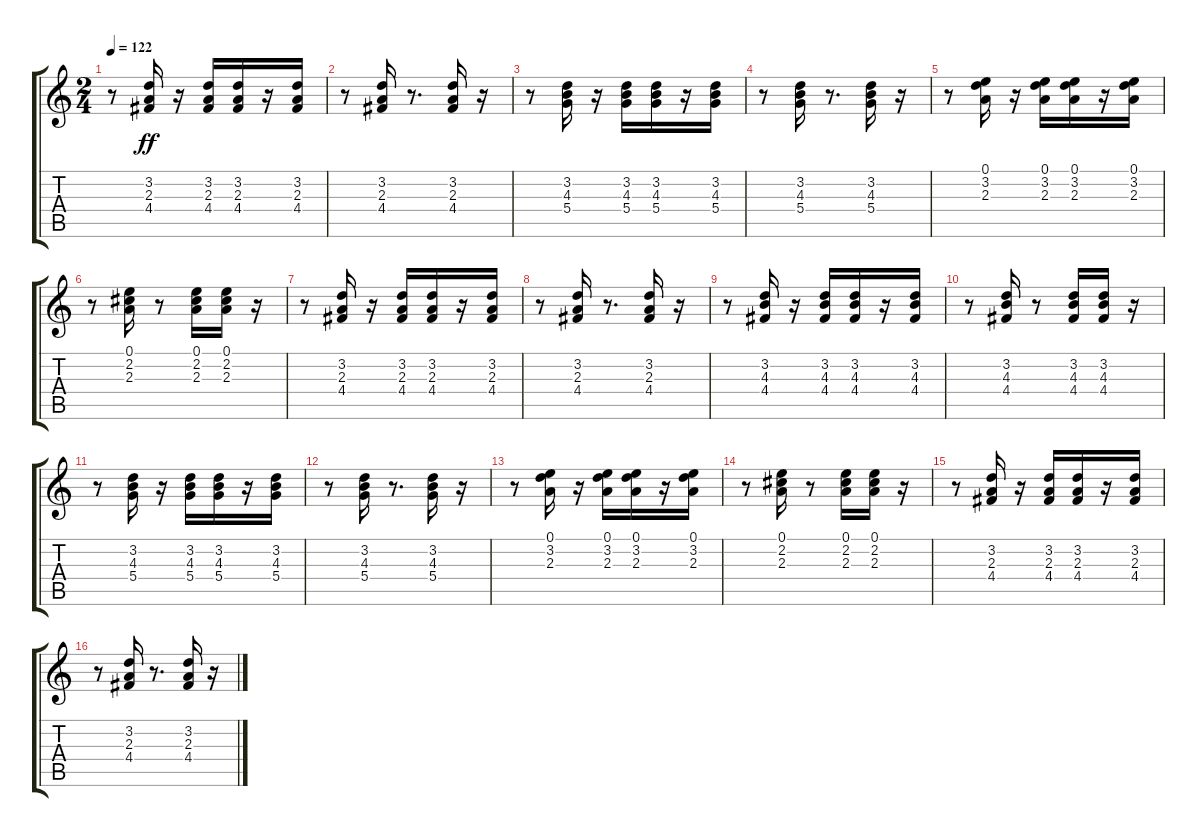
\track "" {instrument acousticguitarnylon}
\staff {score tabs}
\tuning (E4 B3 G3 D3 A2 E2) {hide}
\ts (2 4)
\tempo 122
\clef g2
\ks c
r.8{dy ff} (3.2 2.3 4.4).16 r.16 (3.2 2.3 4.4).16 (3.2 2.3 4.4).16 r.16 (3.2 2.3 4.4).16 |
r.8 (3.2 2.3 4.4).16 r.8{d} (3.2 2.3 4.4).16 r.16 |
r.8 (3.2 4.3 5.4).16 r.16 (3.2 4.3 5.4).16 (3.2 4.3 5.4).16 r.16 (3.2 4.3 5.4).16 |
r.8 (3.2 4.3 5.4).16 r.8{d} (3.2 4.3 5.4).16 r.16 |
r.8 (0.1 3.2 2.3).16 r.16 (0.1 3.2 2.3).16 (0.1 3.2 2.3).16 r.16 (0.1 3.2 2.3).16 |
r.8 (0.1 2.2 2.3).16 r.8 (0.1 2.2 2.3).16 (0.1 2.2 2.3).16 r.16 |
r.8 (3.2 2.3 4.4).16 r.16 (3.2 2.3 4.4).16 (3.2 2.3 4.4).16 r.16 (3.2 2.3 4.4).16 |
r.8 (3.2 2.3 4.4).16 r.8{d} (3.2 2.3 4.4).16 r.16 |
r.8 (3.2 4.3 4.4).16 r.16 (3.2 4.3 4.4).16 (3.2 4.3 4.4).16 r.16 (3.2 4.3 4.4).16 |
r.8 (3.2 4.3 4.4).16 r.8 (3.2 4.3 4.4).16 (3.2 4.3 4.4).16 r.16 |
r.8 (3.2 4.3 5.4).16 r.16 (3.2 4.3 5.4).16 (3.2 4.3 5.4).16 r.16 (3.2 4.3 5.4).16 |
r.8 (3.2 4.3 5.4).16 r.8{d} (3.2 4.3 5.4).16 r.16 |
r.8 (0.1 3.2 2.3).16 r.16 (0.1 3.2 2.3).16 (0.1 3.2 2.3).16 r.16 (0.1 3.2 2.3).16 |
r.8 (0.1 2.2 2.3).16 r.8 (0.1 2.2 2.3).16 (0.1 2.2 2.3).16 r.16 |
r.8 (3.2 2.3 4.4).16 r.16 (3.2 2.3 4.4).16 (3.2 2.3 4.4).16 r.16 (3.2 2.3 4.4).16 |
r.8 (3.2 2.3 4.4).16 r.8{d} (3.2 2.3 4.4).16 r.16
